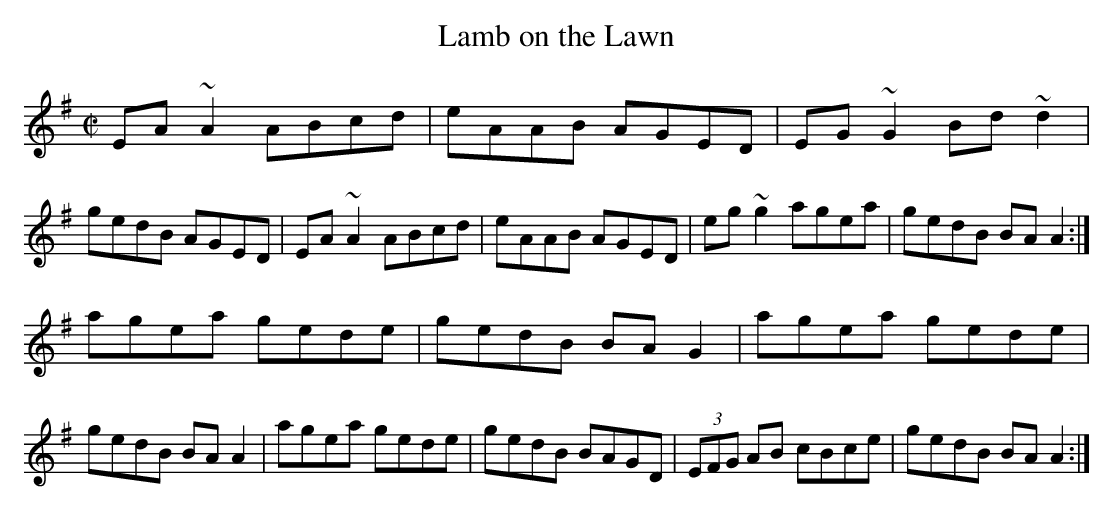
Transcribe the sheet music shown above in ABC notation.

X:1.2
T:Lamb on the Lawn
M:C|
K:Ador
EA~A2 ABcd|eAAB AGED|EG~G2 Bd~d2|gedB AGED|            EA~A2 ABcd|eAAB AGED|eg~g2 agea|gedB BAA2:|
agea gede|gedB BAG2|agea gede|gedB BAA2|               agea gede|gedB BAGD|(3EFG AB cBce|gedB BAA2:|
